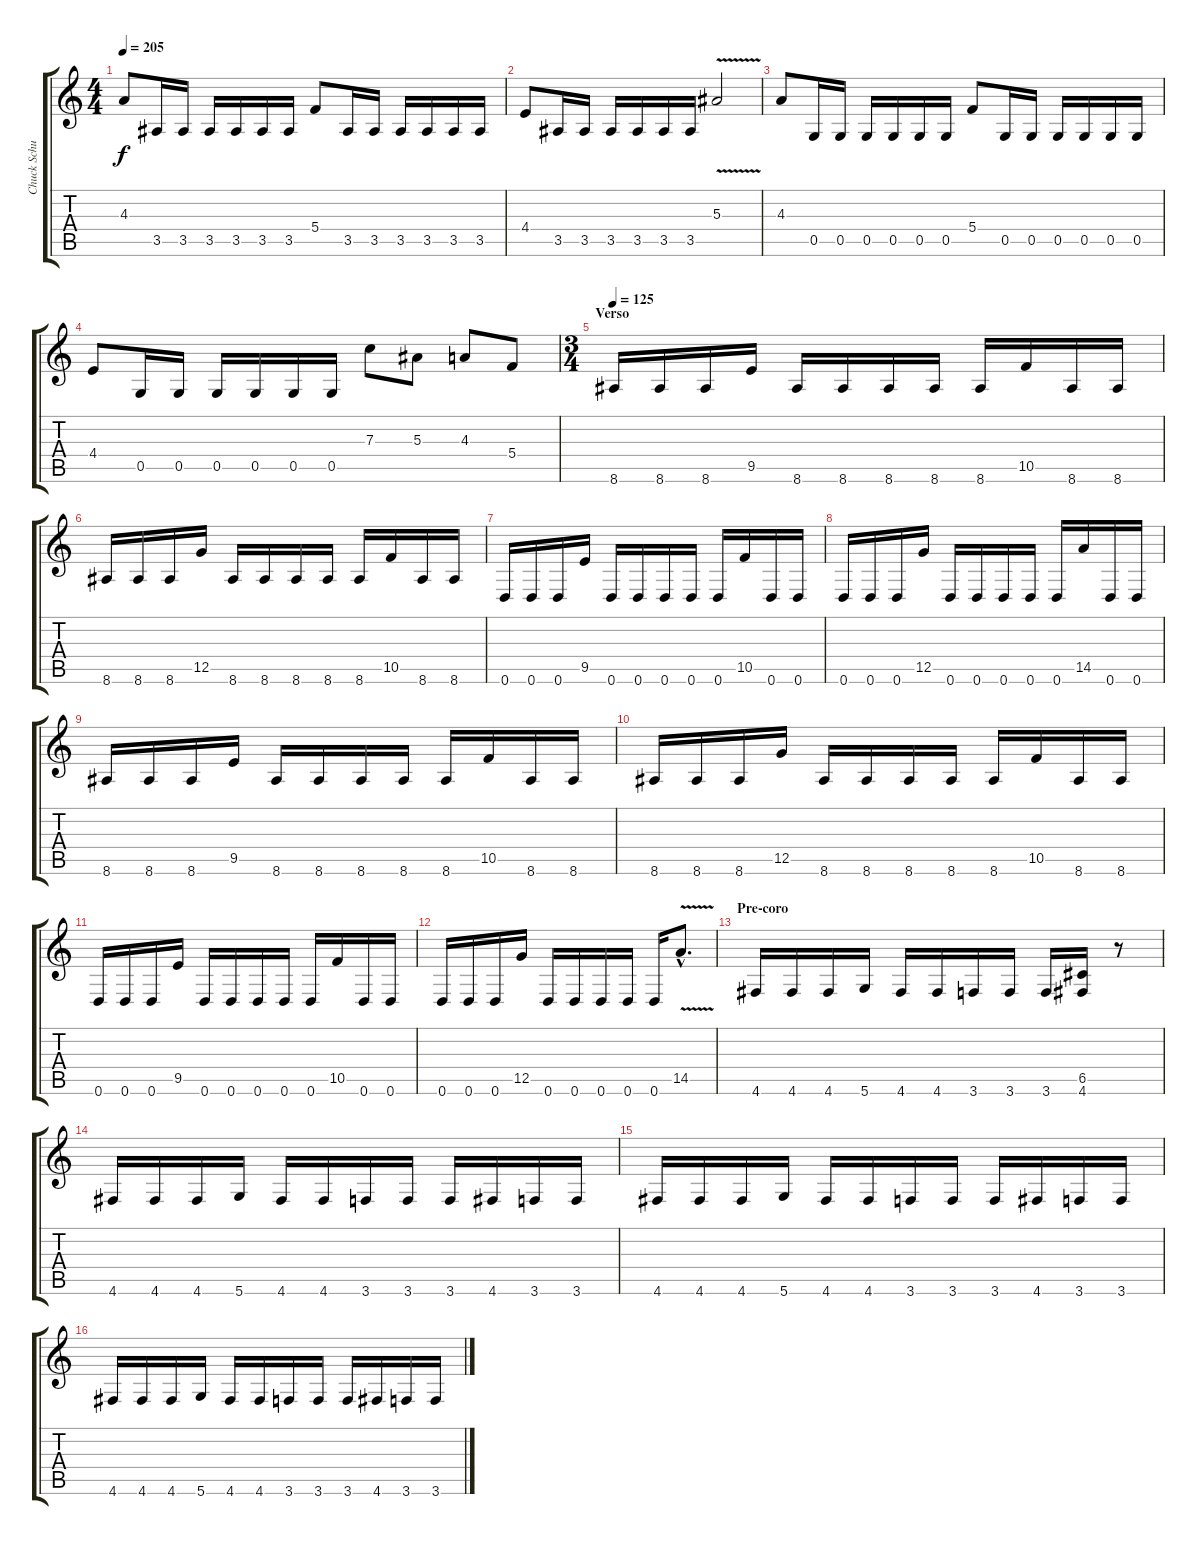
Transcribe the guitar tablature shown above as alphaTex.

\track ("Chuck Schuldiner" "Chuck Schu") {instrument electricguitarclean}
\staff {score tabs}
\tuning (D4 A3 F3 C3 G2 D2) {hide}
\ts (4 4)
\tempo 205
\clef g2
\ks c
4.3.8{dy f} 3.5.16 3.5.16 3.5.16 3.5.16 3.5.16 3.5.16 5.4.8 3.5.16 3.5.16 3.5.16 3.5.16 3.5.16 3.5.16 |
4.4.8 3.5.16 3.5.16 3.5.16 3.5.16 3.5.16 3.5.16 5.3{v}.2 |
4.3.8 0.5.16 0.5.16 0.5.16 0.5.16 0.5.16 0.5.16 5.4.8 0.5.16 0.5.16 0.5.16 0.5.16 0.5.16 0.5.16 |
4.4.8 0.5.16 0.5.16 0.5.16 0.5.16 0.5.16 0.5.16 7.3.8 5.3.8 4.3.8 5.4.8 |
\ts (3 4)
\section ("" "Verso")
\tempo 125
8.6.16 8.6.16 8.6.16 9.5.16 8.6.16 8.6.16 8.6.16 8.6.16 8.6.16 10.5.16 8.6.16 8.6.16 |
8.6.16 8.6.16 8.6.16 12.5.16 8.6.16 8.6.16 8.6.16 8.6.16 8.6.16 10.5.16 8.6.16 8.6.16 |
0.6.16 0.6.16 0.6.16 9.5.16 0.6.16 0.6.16 0.6.16 0.6.16 0.6.16 10.5.16 0.6.16 0.6.16 |
0.6.16 0.6.16 0.6.16 12.5.16 0.6.16 0.6.16 0.6.16 0.6.16 0.6.16 14.5.16 0.6.16 0.6.16 |
8.6.16 8.6.16 8.6.16 9.5.16 8.6.16 8.6.16 8.6.16 8.6.16 8.6.16 10.5.16 8.6.16 8.6.16 |
8.6.16 8.6.16 8.6.16 12.5.16 8.6.16 8.6.16 8.6.16 8.6.16 8.6.16 10.5.16 8.6.16 8.6.16 |
0.6.16 0.6.16 0.6.16 9.5.16 0.6.16 0.6.16 0.6.16 0.6.16 0.6.16 10.5.16 0.6.16 0.6.16 |
0.6.16 0.6.16 0.6.16 12.5.16 0.6.16 0.6.16 0.6.16 0.6.16 0.6.16 14.5{v hac}.8{d} |
\section ("" "Pre-coro")
4.6.16 4.6.16 4.6.16 5.6.16 4.6.16 4.6.16 3.6.16 3.6.16 3.6.16 (6.5 4.6).16 r.8 |
4.6.16 4.6.16 4.6.16 5.6.16 4.6.16 4.6.16 3.6.16 3.6.16 3.6.16 4.6.16 3.6.16 3.6.16 |
4.6.16 4.6.16 4.6.16 5.6.16 4.6.16 4.6.16 3.6.16 3.6.16 3.6.16 4.6.16 3.6.16 3.6.16 |
4.6.16 4.6.16 4.6.16 5.6.16 4.6.16 4.6.16 3.6.16 3.6.16 3.6.16 4.6.16 3.6.16 3.6.16
